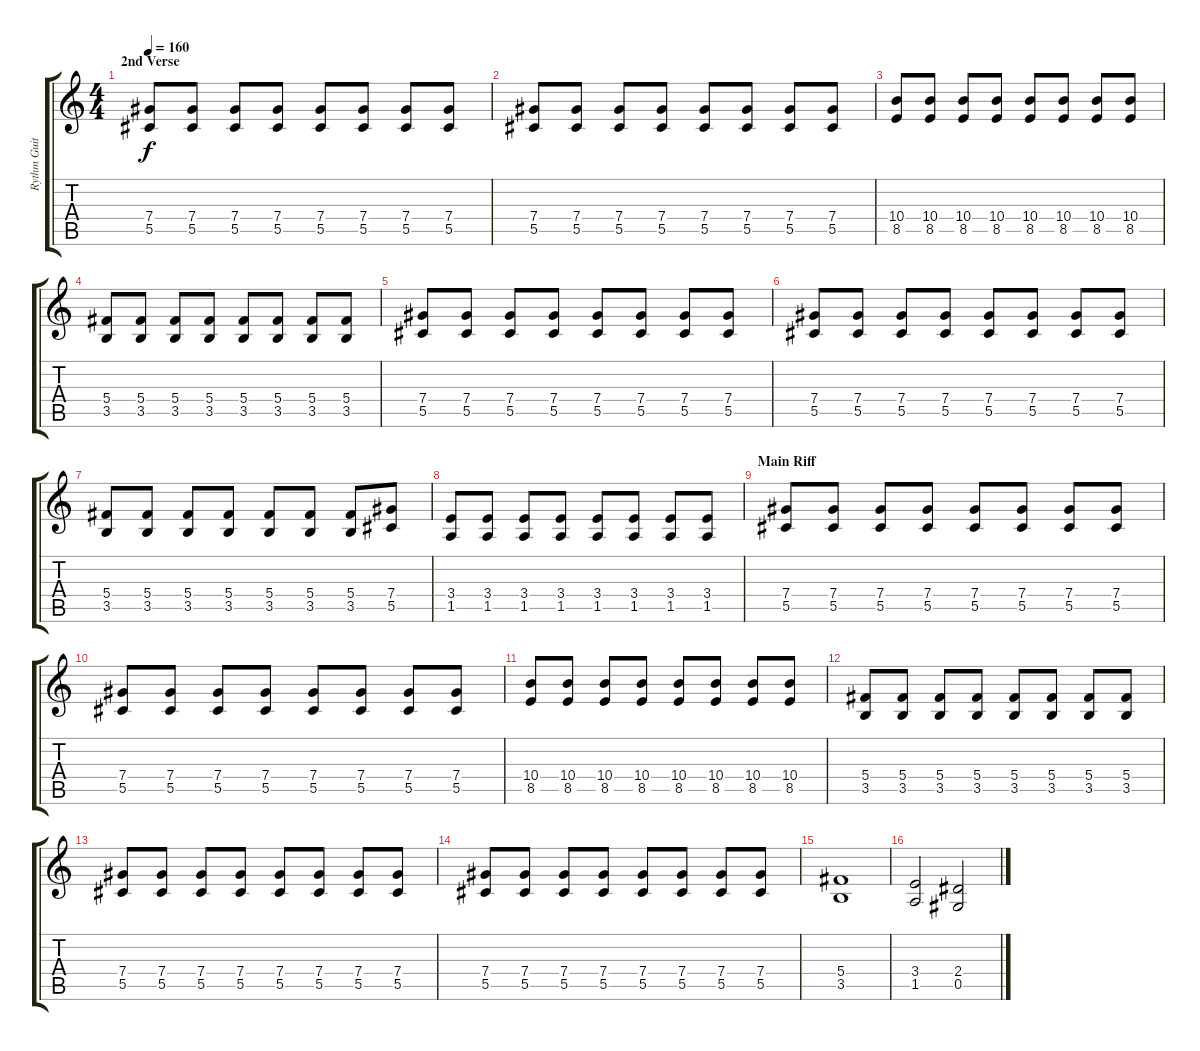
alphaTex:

\track ("Rythm Guitar (Rafael Mendes)" "Rythm Guit") {instrument overdrivenguitar}
\staff {score tabs}
\tuning (Eb4 Bb3 Gb3 Db3 Ab2 Eb2) {hide}
\ts (4 4)
\section ("" "2nd Verse ")
\tempo 160
\clef g2
\ks c
(7.4 5.5).8{dy f} (7.4 5.5).8 (7.4 5.5).8 (7.4 5.5).8 (7.4 5.5).8 (7.4 5.5).8 (7.4 5.5).8 (7.4 5.5).8 |
(7.4 5.5).8 (7.4 5.5).8 (7.4 5.5).8 (7.4 5.5).8 (7.4 5.5).8 (7.4 5.5).8 (7.4 5.5).8 (7.4 5.5).8 |
(10.4 8.5).8 (10.4 8.5).8 (10.4 8.5).8 (10.4 8.5).8 (10.4 8.5).8 (10.4 8.5).8 (10.4 8.5).8 (10.4 8.5).8 |
(5.4 3.5).8 (5.4 3.5).8 (5.4 3.5).8 (5.4 3.5).8 (5.4 3.5).8 (5.4 3.5).8 (5.4 3.5).8 (5.4 3.5).8 |
(7.4 5.5).8 (7.4 5.5).8 (7.4 5.5).8 (7.4 5.5).8 (7.4 5.5).8 (7.4 5.5).8 (7.4 5.5).8 (7.4 5.5).8 |
(7.4 5.5).8 (7.4 5.5).8 (7.4 5.5).8 (7.4 5.5).8 (7.4 5.5).8 (7.4 5.5).8 (7.4 5.5).8 (7.4 5.5).8 |
(5.4 3.5).8 (5.4 3.5).8 (5.4 3.5).8 (5.4 3.5).8 (5.4 3.5).8 (5.4 3.5).8 (5.4 3.5).8 (7.4 5.5).8 |
(3.4 1.5).8 (3.4 1.5).8 (3.4 1.5).8 (3.4 1.5).8 (3.4 1.5).8 (3.4 1.5).8 (3.4 1.5).8 (3.4 1.5).8 |
\section ("" "Main Riff")
(7.4 5.5).8 (7.4 5.5).8 (7.4 5.5).8 (7.4 5.5).8 (7.4 5.5).8 (7.4 5.5).8 (7.4 5.5).8 (7.4 5.5).8 |
(7.4 5.5).8 (7.4 5.5).8 (7.4 5.5).8 (7.4 5.5).8 (7.4 5.5).8 (7.4 5.5).8 (7.4 5.5).8 (7.4 5.5).8 |
(10.4 8.5).8 (10.4 8.5).8 (10.4 8.5).8 (10.4 8.5).8 (10.4 8.5).8 (10.4 8.5).8 (10.4 8.5).8 (10.4 8.5).8 |
(5.4 3.5).8 (5.4 3.5).8 (5.4 3.5).8 (5.4 3.5).8 (5.4 3.5).8 (5.4 3.5).8 (5.4 3.5).8 (5.4 3.5).8 |
(7.4 5.5).8 (7.4 5.5).8 (7.4 5.5).8 (7.4 5.5).8 (7.4 5.5).8 (7.4 5.5).8 (7.4 5.5).8 (7.4 5.5).8 |
(7.4 5.5).8 (7.4 5.5).8 (7.4 5.5).8 (7.4 5.5).8 (7.4 5.5).8 (7.4 5.5).8 (7.4 5.5).8 (7.4 5.5).8 |
(5.4 3.5).1 |
(3.4 1.5).2 (2.4 0.5).2
